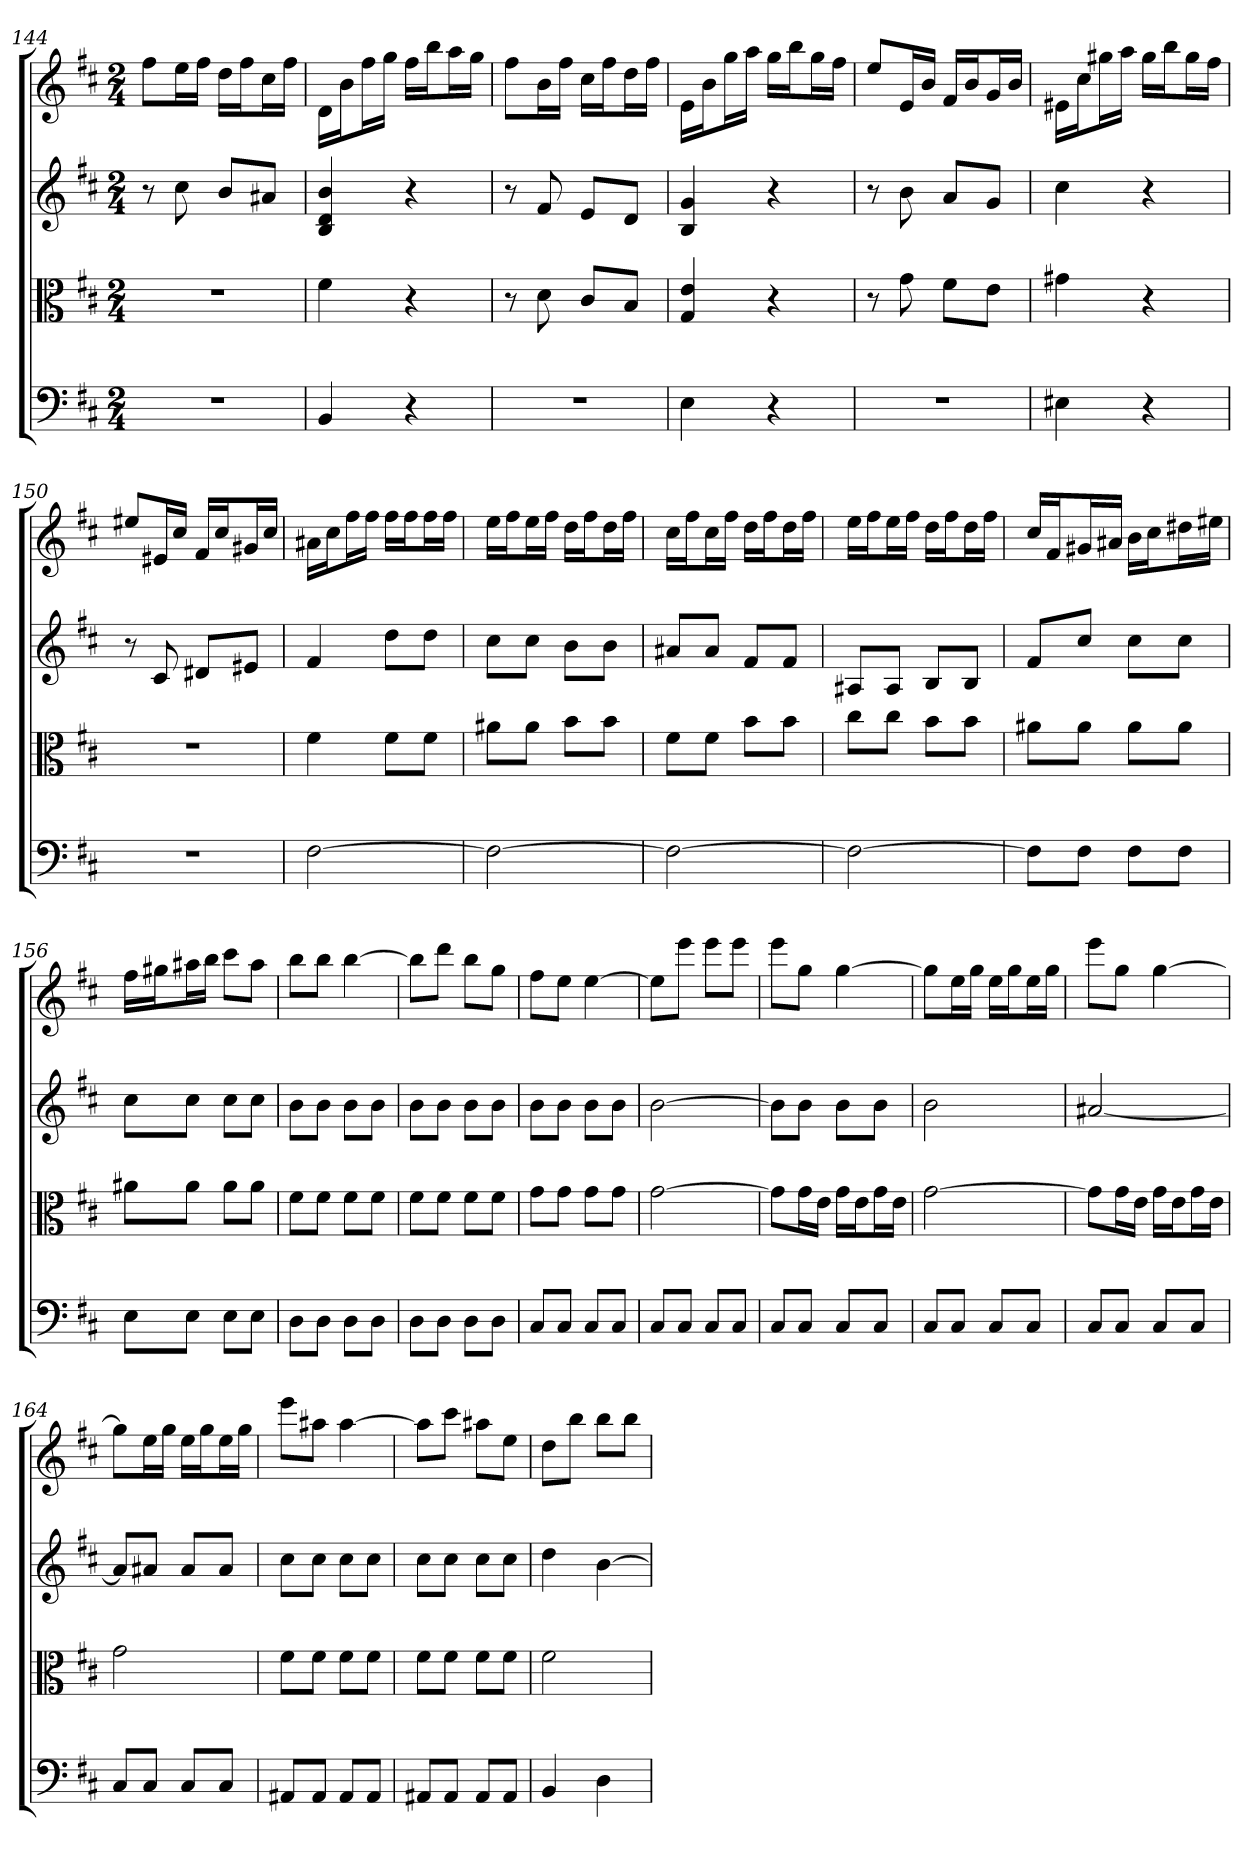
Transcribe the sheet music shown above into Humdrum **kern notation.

**kern	**kern	**kern	**kern
*part4	*part3	*part2	*part1
*staff4	*staff3	*staff2	*staff1
*clefF4	*clefC3	*	*
*k[f#c#]	*k[f#c#]	*k[f#c#]	*k[f#c#]
*b:	*b:	*b:	*b:
*M2/4	*M2/4	*M2/4	*M2/4
=144	=144	=144	=144
2r	2r	8r	8ff#L
.	.	8cc#	16eeL
.	.	.	16ff#JJ
.	.	8bL	16ddLL
.	.	.	16ff#J
.	.	8a#XJ	16cc#L
.	.	.	16ff#JJ
=145	=145	=145	=145
4BB	4f#	4B 4d 4b	16dLL
.	.	.	16bJ
.	.	.	16ff#L
.	.	.	16ggJJ
4r	4r	4r	16ff#LL
.	.	.	16bbJ
.	.	.	16aaL
.	.	.	16ggJJ
=146	=146	=146	=146
2r	8r	8r	8ff#L
.	8d	8f#	16bL
.	.	.	16ff#JJ
.	8c#/L	8eL	16cc#LL
.	.	.	16ff#J
.	8B/J	8dJ	16ddL
.	.	.	16ff#JJ
=147	=147	=147	=147
4E	4G 4e	4B 4g	16eLL
.	.	.	16bJ
.	.	.	16ggL
.	.	.	16aaJJ
4r	4r	4r	16ggLL
.	.	.	16bbJ
.	.	.	16ggL
.	.	.	16ff#JJ
=148	=148	=148	=148
2r	8r	8r	8eeL
.	8g	8b	16eL
.	.	.	16bJJ
.	8f#\L	8aL	16f#LL
.	.	.	16bJ
.	8e\J	8gJ	16gL
.	.	.	16bJJ
=149	=149	=149	=149
4E#X	4g#X	4cc#	16e#XLL
.	.	.	16cc#J
.	.	.	16gg#XL
.	.	.	16aaJJ
4r	4r	4r	16gg#LL
.	.	.	16bbJ
.	.	.	16gg#L
.	.	.	16ff#JJ
=150	=150	=150	=150
2r	2r	8r	8ee#XL
.	.	8c#	16e#XL
.	.	.	16cc#JJ
.	.	8d#XL	16f#LL
.	.	.	16cc#J
.	.	8e#XJ	16g#XL
.	.	.	16cc#JJ
=151	=151	=151	=151
[2F#	4f#	4f#	16a#XLL
.	.	.	16cc#J
.	.	.	16ff#L
.	.	.	16ff#JJ
.	8f#\L	8ddL	16ff#LL
.	.	.	16ff#J
.	8f#\J	8ddJ	16ff#L
.	.	.	16ff#JJ
=152	=152	=152	=152
2F#_	8a#X\L	8cc#L	16eeLL
.	.	.	16ff#J
.	8a#\J	8cc#J	16eeL
.	.	.	16ff#JJ
.	8b\L	8bL	16ddLL
.	.	.	16ff#J
.	8b\J	8bJ	16ddL
.	.	.	16ff#JJ
=153	=153	=153	=153
2F#_	8f#\L	8a#XL	16cc#LL
.	.	.	16ff#J
.	8f#\J	8a#J	16cc#L
.	.	.	16ff#JJ
.	8b\L	8f#L	16ddLL
.	.	.	16ff#J
.	8b\J	8f#J	16ddL
.	.	.	16ff#JJ
=154	=154	=154	=154
2F#_	8cc#\L	8A#XL	16eeLL
.	.	.	16ff#J
.	8cc#\J	8A#J	16eeL
.	.	.	16ff#JJ
.	8b\L	8BL	16ddLL
.	.	.	16ff#J
.	8b\J	8BJ	16ddL
.	.	.	16ff#JJ
=155	=155	=155	=155
8F#\L]	8a#X\L	8f#L	16cc#LL
.	.	.	16f#J
8F#\J	8a#\J	8cc#J	16g#XL
.	.	.	16a#XJJ
8F#\L	8a#\L	8cc#L	16bLL
.	.	.	16cc#J
8F#\J	8a#\J	8cc#J	16dd#XL
.	.	.	16ee#XJJ
=156	=156	=156	=156
8E\L	8a#X\L	8cc#L	16ff#LL
.	.	.	16gg#XJ
8E\J	8a#\J	8cc#J	16aa#XL
.	.	.	16bbJJ
8E\L	8a#\L	8cc#L	8ccc#L
8E\J	8a#\J	8cc#J	8aa#J
=157	=157	=157	=157
8D\L	8f#\L	8bL	8bbL
8D\J	8f#\J	8bJ	8bbJ
8D\L	8f#\L	8bL	[4bb
8D\J	8f#\J	8bJ	.
=158	=158	=158	=158
8D\L	8f#\L	8bL	8bbL]
8D\J	8f#\J	8bJ	8dddJ
8D\L	8f#\L	8bL	8bbL
8D\J	8f#\J	8bJ	8ggJ
=159	=159	=159	=159
8C#/L	8g\L	8bL	8ff#L
8C#/J	8g\J	8bJ	8eeJ
8C#/L	8g\L	8bL	[4ee
8C#/J	8g\J	8bJ	.
=160	=160	=160	=160
8C#/L	[2g	[2b	8eeL]
8C#/J	.	.	8eeeJ
8C#/L	.	.	8eeeL
8C#/J	.	.	8eeeJ
=161	=161	=161	=161
8C#/L	8g\L]	8bL]	8eeeL
8C#/J	16g\L	8bJ	8ggJ
.	16e\JJ	.	.
8C#/L	16g\LL	8bL	[4gg
.	16e\J	.	.
8C#/J	16g\L	8bJ	.
.	16e\JJ	.	.
=162	=162	=162	=162
8C#/L	[2g	2b	8ggL]
8C#/J	.	.	16eeL
.	.	.	16ggJJ
8C#/L	.	.	16eeLL
.	.	.	16ggJ
8C#/J	.	.	16eeL
.	.	.	16ggJJ
=163	=163	=163	=163
8C#/L	8g\L]	[2a#X	8eeeL
8C#/J	16g\L	.	8ggJ
.	16e\JJ	.	.
8C#/L	16g\LL	.	[4gg
.	16e\J	.	.
8C#/J	16g\L	.	.
.	16e\JJ	.	.
=164	=164	=164	=164
8C#/L	2g	8a#L]	8ggL]
8C#/J	.	8a#XJ	16eeL
.	.	.	16ggJJ
8C#/L	.	8a#L	16eeLL
.	.	.	16ggJ
8C#/J	.	8a#J	16eeL
.	.	.	16ggJJ
=165	=165	=165	=165
8AA#X/L	8f#\L	8cc#L	8eeeL
8AA#/J	8f#\J	8cc#J	8aa#XJ
8AA#/L	8f#\L	8cc#L	[4aa#
8AA#/J	8f#\J	8cc#J	.
=166	=166	=166	=166
8AA#X/L	8f#\L	8cc#L	8aa#L]
8AA#/J	8f#\J	8cc#J	8ccc#J
8AA#/L	8f#\L	8cc#L	8aa#XL
8AA#/J	8f#\J	8cc#J	8eeJ
=167	=167	=167	=167
4BB	2f#	4dd	8ddL
.	.	.	8bbJ
4D	.	[4b	8bbL
.	.	.	8bbJ
=	=	=	=
*-	*-	*-	*-
